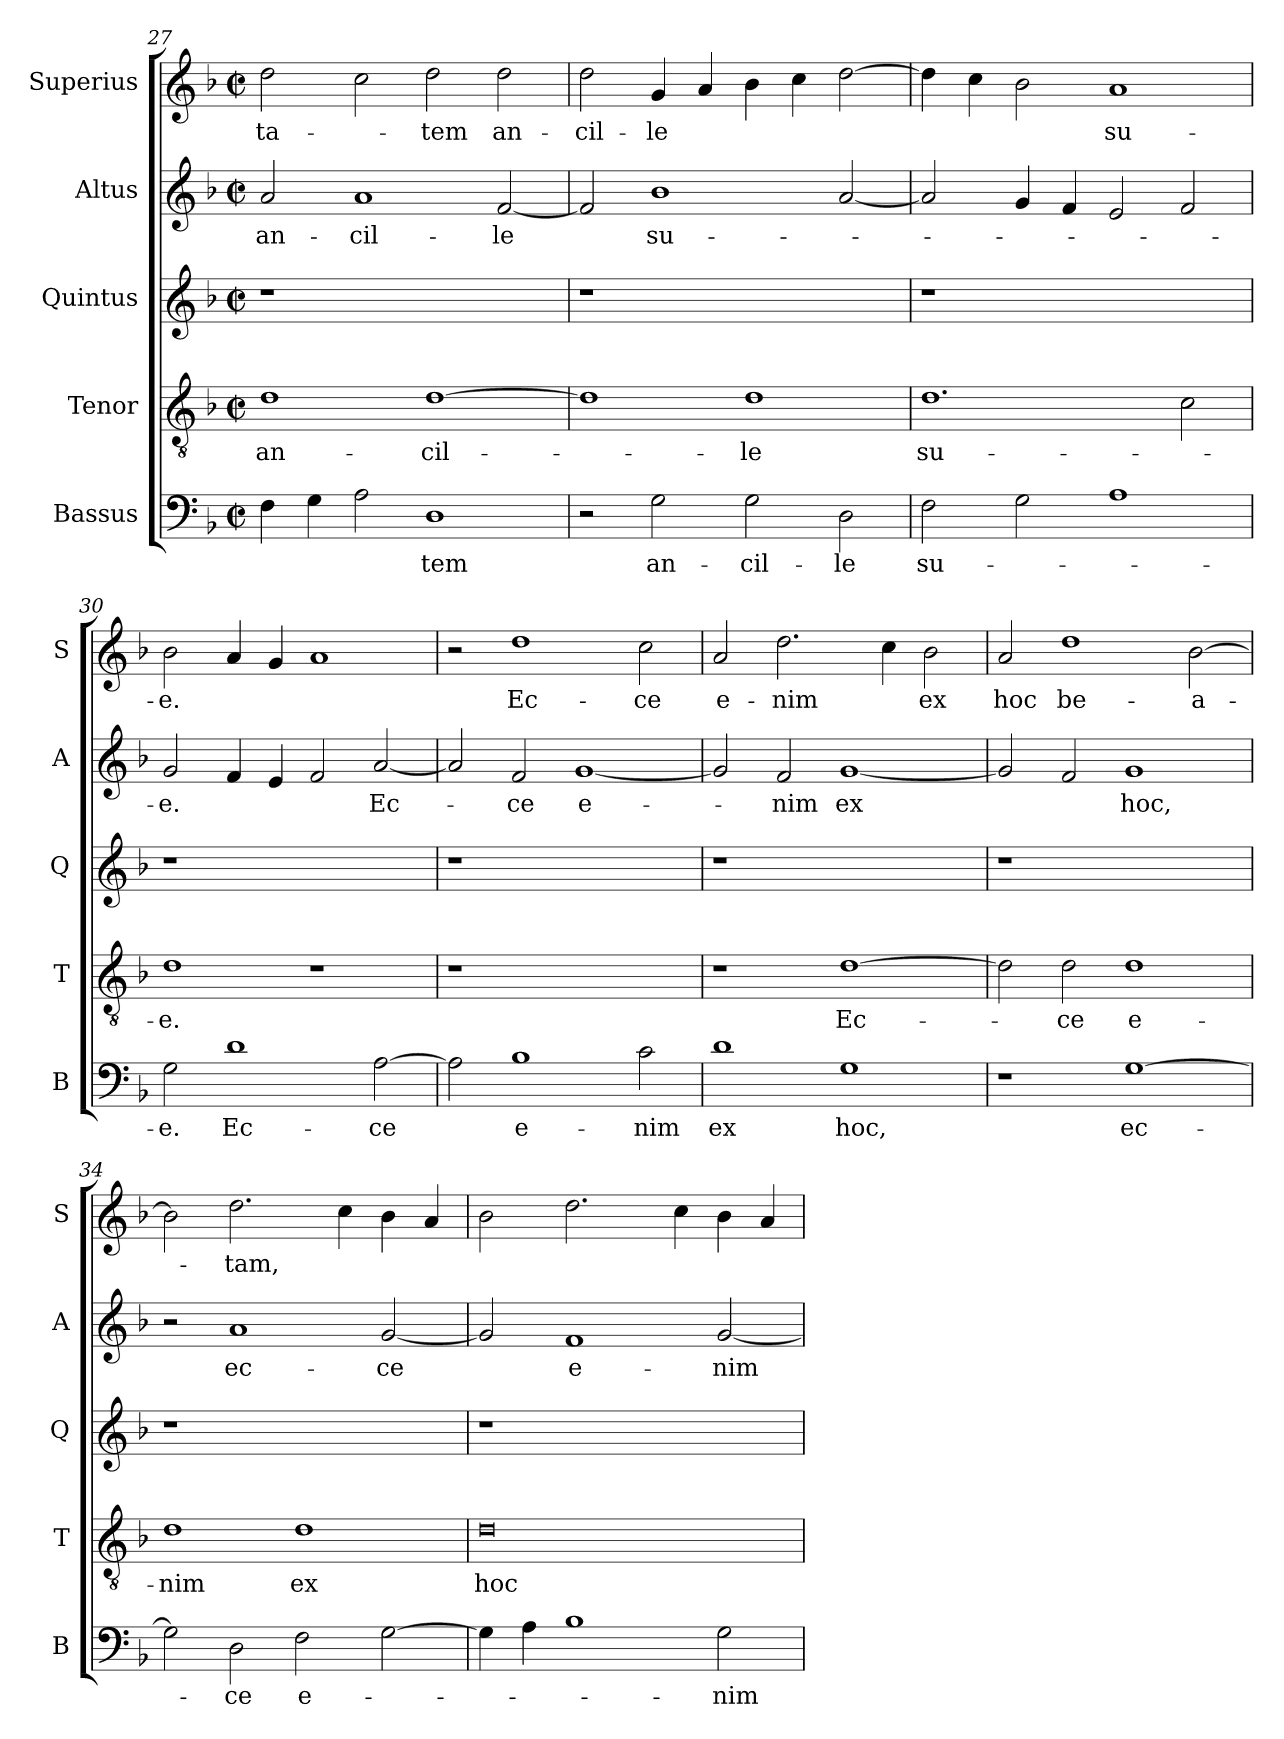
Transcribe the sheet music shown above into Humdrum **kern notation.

**kern	**text	**kern	**text	**kern	**kern	**text	**kern	**text
*part5	*part5	*part4	*part4	*part3	*part2	*part2	*part1	*part1
*staff5	*staff5	*staff4	*staff4	*staff3	*staff2	*staff2	*staff1	*staff1
*I"Bassus	*	*I"Tenor	*	*I"Quintus	*I"Altus	*	*I"Superius	*
*I'B	*	*I'T	*	*I'Q	*I'A	*	*I'S	*
*clefF4	*	*clefGv2	*	*clefG2	*clefG2	*	*clefG2	*
*k[b-]	*	*k[b-]	*	*k[b-]	*k[b-]	*	*k[b-]	*
*F:	*	*F:	*	*F:	*F:	*	*F:	*
*M2/2	*	*M2/2	*	*M2/2	*M2/2	*	*M2/2	*
*met(c|)	*	*met(c|)	*	*met(c|)	*met(c|)	*	*met(c|)	*
=27	=27	=27	=27	=27	=27	=27	=27	=27
!	!	!	!LO:LY:b	!	!	!LO:LY:b	!	!LO:LY:b
4F\	.	1d	an-	1r	2a/	an-	2dd\	-ta-
4G\	.	.	.	.	.	.	.	.
!	!	!	!	!	!	!LO:LY:b	!	!
2A\	.	.	.	.	1a	-cil-	2cc\	.
!	!LO:LY:b	!	!LO:LY:b	!	!	!	!	!LO:LY:b
1D	-tem	[1d	-cil-	1ryy	.	.	2dd\	-tem
!	!	!	!	!	!	!LO:LY:b	!	!LO:LY:b
.	.	.	.	.	[2f/	-le	2dd\	an-
=28	=28	=28	=28	=28	=28	=28	=28	=28
!	!	!	!	!	!	!	!	!LO:LY:b
2r	.	1d]	.	1r	2f/]	.	2dd\	-cil-
!	!LO:LY:b	!	!	!	!	!LO:LY:b	!	!LO:LY:b
2G\	an-	.	.	.	1b-	su-	4g/	-le
.	.	.	.	.	.	.	4a/	.
!	!LO:LY:b	!	!LO:LY:b	!	!	!	!	!
2G\	-cil-	1d	-le	1ryy	.	.	4b-\	.
.	.	.	.	.	.	.	4cc\	.
!	!LO:LY:b	!	!	!	!	!	!	!
2D\	-le	.	.	.	[2a/	.	[2dd\	.
!!LO:PB:g=z
=29	=29	=29	=29	=29	=29	=29	=29	=29
!	!LO:LY:b	!	!LO:LY:b	!	!	!	!	!
2F\	su-	1.d	su-	1r	2a/]	.	4dd\]	.
.	.	.	.	.	.	.	4cc\	.
2G\	.	.	.	.	4g/	.	2b-\	.
.	.	.	.	.	4f/	.	.	.
!	!	!	!	!	!	!	!	!LO:LY:b
1A	.	.	.	1ryy	2e/	.	1a	su-
.	.	2c\	.	.	2f/	.	.	.
=30	=30	=30	=30	=30	=30	=30	=30	=30
!	!LO:LY:b	!	!LO:LY:b	!	!	!LO:LY:b	!	!LO:LY:b
2G\	-e.	1d	-e.	1r	2g/	-e.	2b-\	-e.
!	!LO:LY:b	!	!	!	!	!	!	!
1d	Ec-	.	.	.	4f/	.	4a/	.
.	.	.	.	.	4e/	.	4g/	.
.	.	1r	.	1ryy	2f/	.	1a	.
!	!LO:LY:b	!	!	!	!	!LO:LY:b	!	!
[2A\	-ce	.	.	.	[2a/	Ec-	.	.
=31	=31	=31	=31	=31	=31	=31	=31	=31
2A\]	.	1r	.	1r	2a/]	.	2r	.
!	!LO:LY:b	!	!	!	!	!LO:LY:b	!	!LO:LY:b
1B-	e-	.	.	.	2f/	-ce	1dd	Ec-
!	!	!	!	!	!	!LO:LY:b	!	!
.	.	1ryy	.	1ryy	[1g	e-	.	.
!	!LO:LY:b	!	!	!	!	!	!	!LO:LY:b
2c\	-nim	.	.	.	.	.	2cc\	-ce
=32	=32	=32	=32	=32	=32	=32	=32	=32
!	!LO:LY:b	!	!	!	!	!	!	!LO:LY:b
1d	ex	1r	.	1r	2g/]	.	2a/	e-
!	!	!	!	!	!	!LO:LY:b	!	!LO:LY:b
.	.	.	.	.	2f/	-nim	2.dd\	-nim
!	!LO:LY:b	!	!LO:LY:b	!	!	!LO:LY:b	!	!
1G	hoc,	[1d	Ec-	1ryy	[1g	ex	.	.
.	.	.	.	.	.	.	4cc\	.
!	!	!	!	!	!	!	!	!LO:LY:b
.	.	.	.	.	.	.	2b-\	ex
!!LO:LB:g=z
=33	=33	=33	=33	=33	=33	=33	=33	=33
!	!	!	!	!	!	!	!	!LO:LY:b
1r	.	2d\]	.	1r	2g/]	.	2a/	hoc
!	!	!	!LO:LY:b	!	!	!	!	!LO:LY:b
.	.	2d\	-ce	.	2f/	.	1dd	be-
!	!LO:LY:b	!	!LO:LY:b	!	!	!LO:LY:b	!	!
[1G	ec-	1d	e-	1ryy	1g	hoc,	.	.
!	!	!	!	!	!	!	!	!LO:LY:b
.	.	.	.	.	.	.	[2b-\	-a-
=34	=34	=34	=34	=34	=34	=34	=34	=34
!	!	!	!LO:LY:b	!	!	!	!	!
2G\]	.	1d	-nim	1r	2r	.	2b-\]	.
!	!LO:LY:b	!	!	!	!	!LO:LY:b	!	!LO:LY:b
2D\	-ce	.	.	.	1a	ec-	2.dd\	-tam,
!	!LO:LY:b	!	!LO:LY:b	!	!	!	!	!
2F\	e-	1d	ex	1ryy	.	.	.	.
.	.	.	.	.	.	.	4cc\	.
!	!	!	!	!	!	!LO:LY:b	!	!
[2G\	.	.	.	.	[2g/	-ce	4b-\	.
.	.	.	.	.	.	.	4a/	.
=35	=35	=35	=35	=35	=35	=35	=35	=35
!	!	!	!LO:LY:b	!	!	!	!	!
4G\]	.	0d	hoc	1r	2g/]	.	2b-\	.
4A\	.	.	.	.	.	.	.	.
!	!	!	!	!	!	!LO:LY:b	!	!
1B-	.	.	.	.	1f	e-	2.dd\	.
.	.	.	.	1ryy	.	.	.	.
.	.	.	.	.	.	.	4cc\	.
!	!LO:LY:b	!	!	!	!	!LO:LY:b	!	!
2G\	-nim	.	.	.	[2g/	-nim	4b-\	.
.	.	.	.	.	.	.	4a/	.
=	=	=	=	=	=	=	=	=
*-	*-	*-	*-	*-	*-	*-	*-	*-
